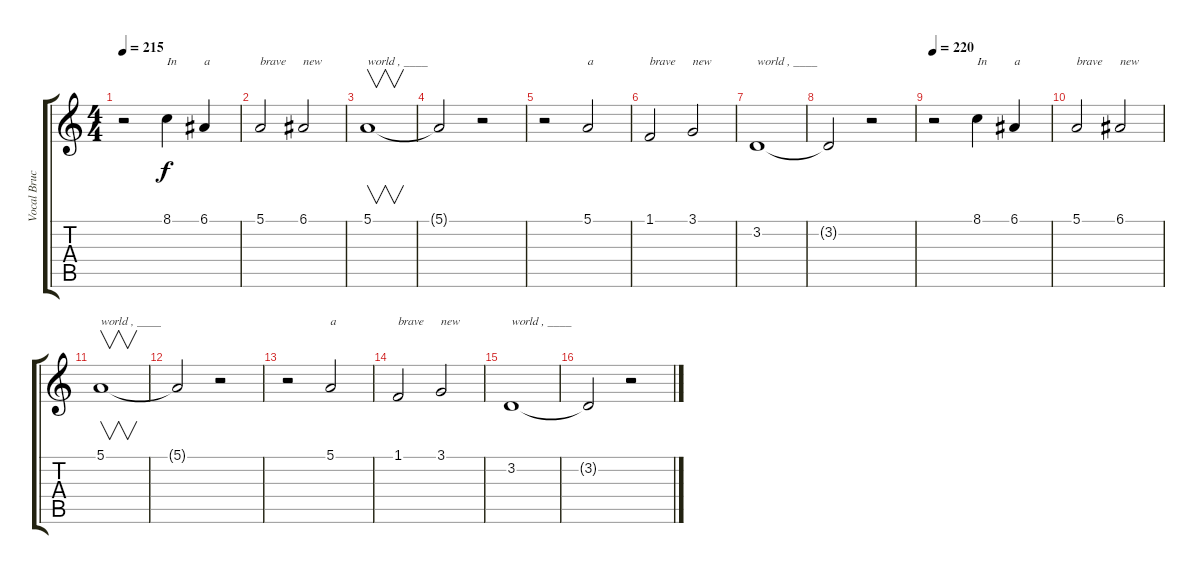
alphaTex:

\track ("Vocal Bruce Dickinson" "Vocal Bruc") {instrument synthvoice}
\staff {score tabs}
\tuning (E4 B3 G3 D3 A2 E2) {hide}
\ts (4 4)
\tempo 215
\clef g2
\ks c
r.2{dy f} 8.1.4{txt "In"} 6.1.4{txt "a"} |
5.1.2{txt "brave"} 6.1.2{txt "new"} |
5.1.1{v txt "world , ____"} |
5.1{t}.2 r.2 |
r.2 5.1.2{txt "a"} |
1.1.2{txt "brave"} 3.1.2{txt "new"} |
3.2.1{txt "world , ____"} |
3.2{t}.2 r.2 |
\tempo 220
r.2 8.1.4{txt "In"} 6.1.4{txt "a"} |
5.1.2{txt "brave"} 6.1.2{txt "new"} |
5.1.1{v txt "world , ____"} |
5.1{t}.2 r.2 |
r.2 5.1.2{txt "a"} |
1.1.2{txt "brave"} 3.1.2{txt "new"} |
3.2.1{txt "world , ____"} |
3.2{t}.2 r.2
